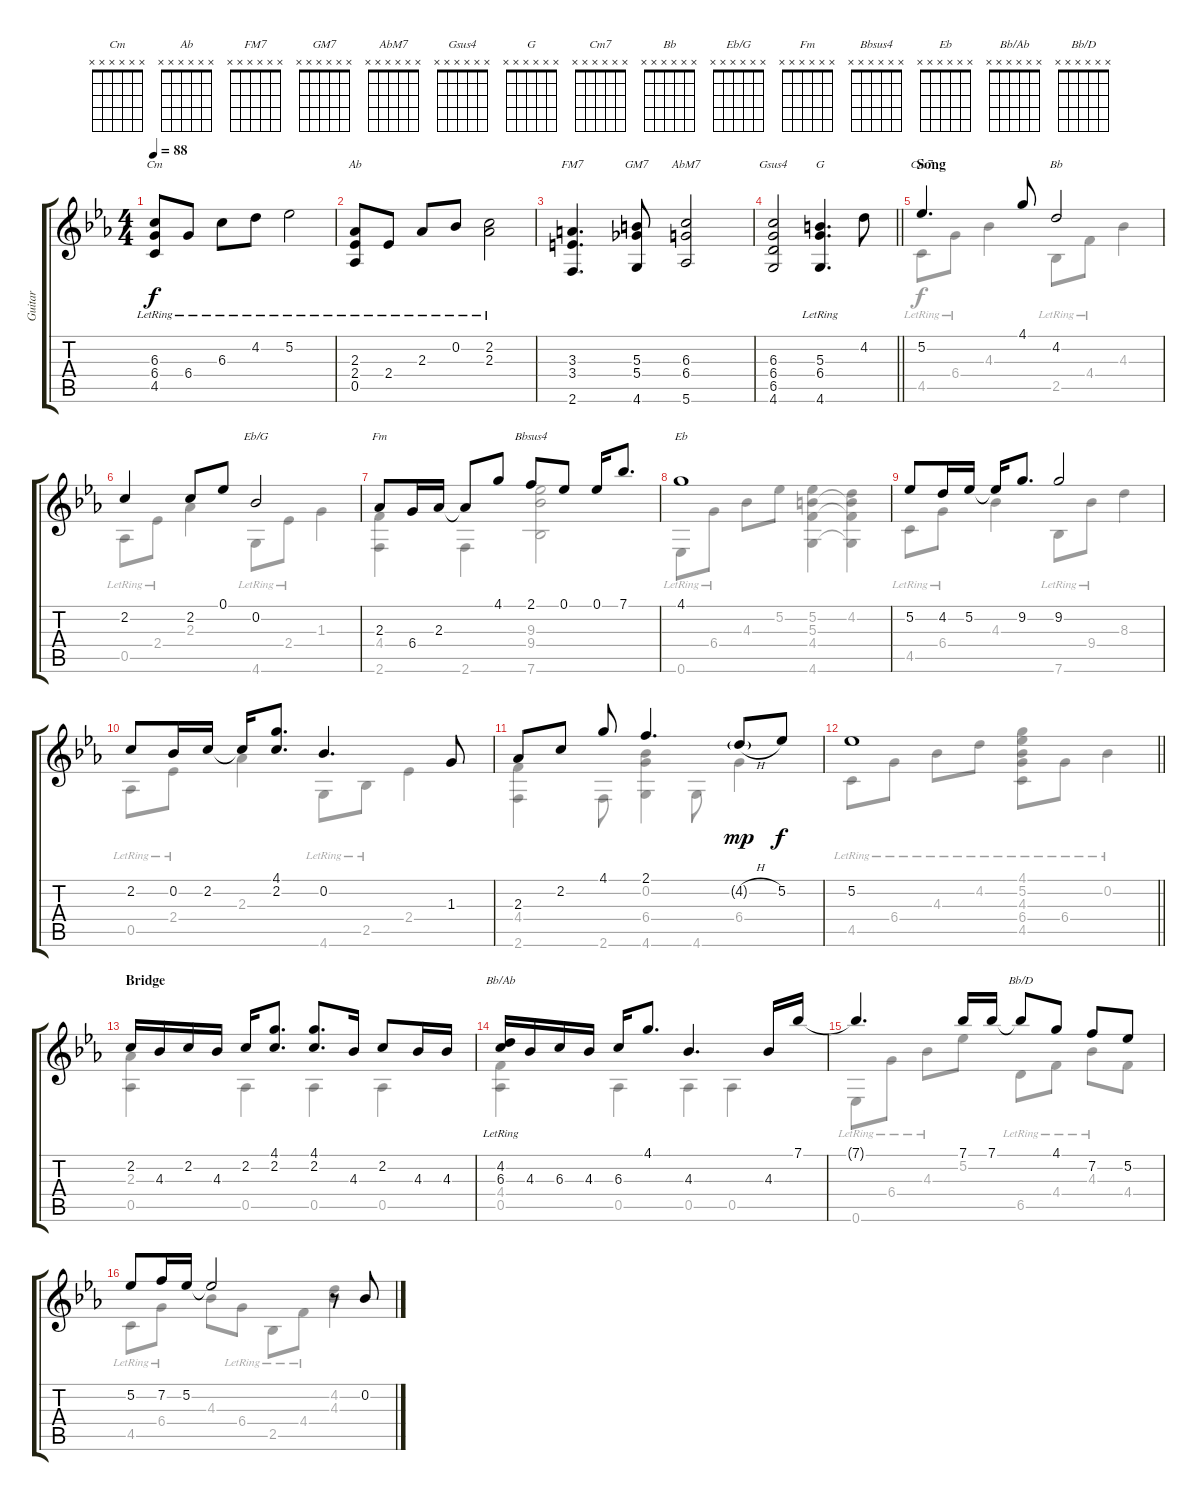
\track ("Guitar" "Guitar") {instrument acousticguitarnylon}
\staff {score tabs}
\tuning (Eb4 Bb3 Gb3 Db3 Ab2 Eb2) {hide}
\chord ("Cm" x x x x x x)
\chord ("Ab" x x x x x x)
\chord ("FM7" x x x x x x)
\chord ("GM7" x x x x x x)
\chord ("AbM7" x x x x x x)
\chord ("Gsus4" x x x x x x)
\chord ("G" x x x x x x)
\chord ("Cm7" x x x x x x)
\chord ("Bb" x x x x x x)
\chord ("Eb/G" x x x x x x)
\chord ("Fm" x x x x x x)
\chord ("Bbsus4" x x x x x x)
\chord ("Eb" x x x x x x)
\chord ("Bb/Ab" x x x x x x)
\chord ("Bb/D" x x x x x x)
\voice
\ts (4 4)
\tempo 88
\clef g2
\ks eb
(6.3{lr} 6.4{lr} 4.5{lr}).8{ch "Cm" dy f instrument acousticguitarnylon} 6.4{lr}.8 6.3{lr}.8 4.2{lr}.8 5.2{lr}.2 |
(2.3{lr} 2.4{lr} 0.5{lr}).8{ch "Ab"} 2.4{lr}.8 2.3{lr}.8 0.2{lr}.8 (2.2{lr} 2.3{lr}).2 |
(3.3 3.4 2.6).4{d ch "FM7"} (5.3 5.4 4.6).8{ch "GM7"} (6.3 6.4 5.6).2{ch "AbM7"} |
\barLineRight lightlight
(6.3 6.4 6.5 4.6).2{ch "Gsus4"} (5.3 6.4{lr} 4.6{lr}).4{d ch "G"} 4.2.8 |
\section ("" "Song")
5.2.4{d ch "Cm7"} 4.1.8 4.2.2{ch "Bb"} |
2.2.4 2.2.8 0.1.8 0.2.2{ch "Eb/G"} |
2.3.8{ch "Fm"} 6.4.16 2.3.16 2.3{t}.8 4.1.8 2.1.8{ch "Bbsus4"} 0.1.8 0.1.16 7.1.8{d} |
4.1.1{ch "Eb"} |
5.2.8 4.2.16 5.2.16 5.2{t}.16 9.2.8{d} 9.2.2 |
2.2.8 0.2.16 2.2.16 2.2{t}.16 (4.1 2.2).8{d} 0.2.4{d} 1.3.8 |
2.3.8 2.2.8 4.1.8 2.1.4{d} 4.2{h g}.8{dy mp} 5.2.8{dy f} |
\barLineRight lightlight
5.2.1 |
\section ("" "Bridge")
2.2.16 4.3.16 2.2.16 4.3.16 2.2.16 (4.1 2.2).8{d} (4.1 2.2).8{d} 4.3.16 2.2.8 4.3.16 4.3.16 |
(4.2{lr} 6.3{lr}).16{ch "Bb/Ab"} 4.3.16 6.3.16 4.3.16 6.3.16 4.1.8{d} 4.3.4{d} 4.3.16 7.1.16 |
7.1{t}.4{d} 7.1.16 7.1.16 7.1{t}.8{ch "Bb/D"} 4.1.8 7.2.8 5.2.8 |
5.2.8 7.2.16 5.2.16 5.2{t}.2 r.8 0.2.8
\voice
\clef g2
\ottava regular
\simile none
\ks eb
|
|
|
\barLineRight lightlight
|
4.5{lr}.8 6.4{lr}.8 4.3.4 2.5{lr}.8 4.4{lr}.8 4.3.4 |
0.5{lr}.8 2.4{lr}.8 2.3.4 4.6{lr}.8 2.4{lr}.8 1.3.4 |
(4.4 2.6).4 2.6.4 (9.3 9.4 7.6).2 |
0.6{lr}.8 6.4{lr}.8 4.3.8 5.2.8 (5.2 5.3 4.4 4.6).4 (4.2 5.3{t} 4.4{t} 4.6{t}).4 |
4.5{lr}.8 6.4{lr}.8 4.3.4 7.6{lr}.8 9.4{lr}.8 8.3.4 |
0.5{lr}.8 2.4{lr}.8 2.3.4 4.6{lr}.8 2.5{lr}.8 2.4.4 |
(4.4 2.6).4 2.6.8 (0.2 6.4 4.6).4 4.6.8 6.4.4 |
\barLineRight lightlight
4.5{lr}.8 6.4{lr}.8 4.3{lr}.8 4.2{lr}.8 (4.1{lr} 5.2 4.3{lr} 6.4{lr} 4.5{lr}).8 6.4{lr}.8 0.2{lr}.4 |
(2.3 0.5).4 0.5.4 0.5.4 0.5.4 |
(4.4 0.5).4 0.5.4 0.5.4 0.5.4 |
0.6{lr}.8 6.4{lr}.8 4.3{lr}.8 5.2.8 6.5{lr}.8 4.4{lr}.8 4.3{lr}.8 4.4.8 |
4.5{lr}.8 6.4{lr}.8 4.3.8 6.4{lr}.8 2.5{lr}.8 4.4{lr}.8 (4.2 4.3).4
